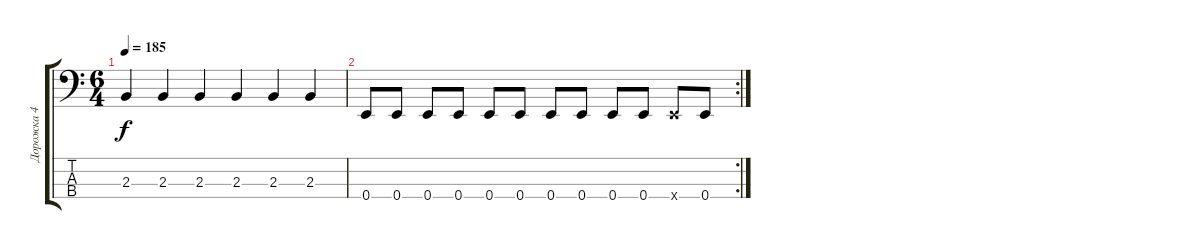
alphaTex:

\track ("Дорожка 4" "Дорожка 4") {instrument electricbasspick}
\staff {score tabs}
\tuning (G2 D2 A1 E1) {hide}
\ts (6 4)
\tempo 185
\clef f4
\ks c
2.3.4{dy f} 2.3.4 2.3.4 2.3.4 2.3.4 2.3.4 |
\rc 2
0.4.8 0.4.8 0.4.8 0.4.8 0.4.8 0.4.8 0.4.8 0.4.8 0.4.8 0.4.8 0.4{x}.8 0.4.8
